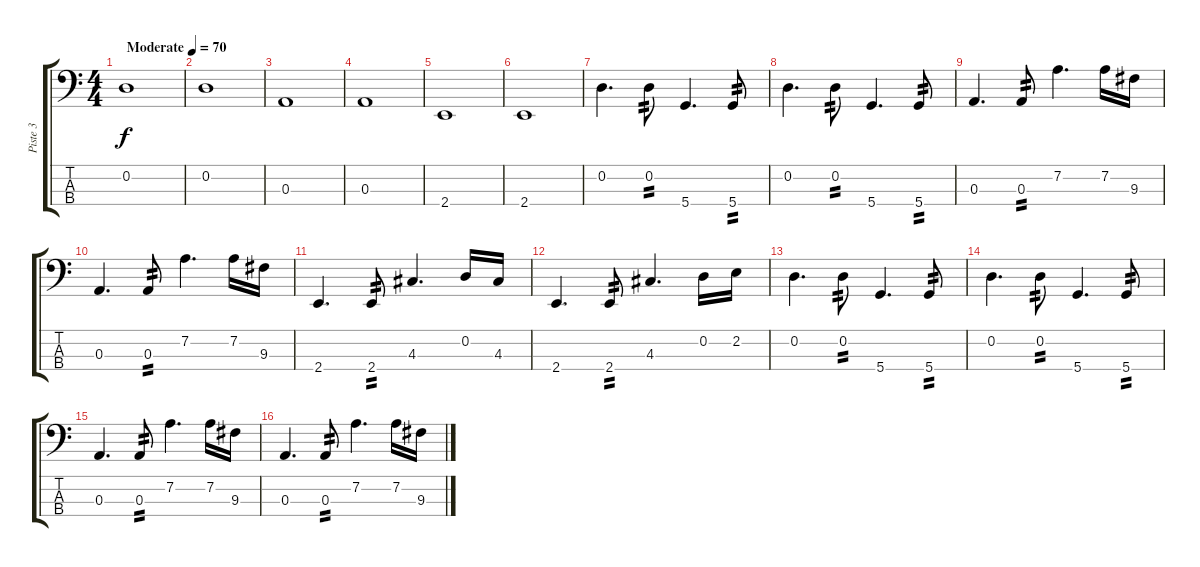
\track ("Piste 3" "Piste 3") {instrument electricbassfinger}
\staff {score tabs}
\tuning (G2 D2 A1 D1) {hide}
\ts (4 4)
\tempo (70 "Moderate")
\clef f4
\ks c
0.2.1{dy f instrument electricbassfinger} |
0.2.1 |
0.3.1 |
0.3.1 |
2.4.1 |
2.4.1 |
0.2.4{d} 0.2.8{tp 2} 5.4.4{d} 5.4.8{tp 2} |
0.2.4{d} 0.2.8{tp 2} 5.4.4{d} 5.4.8{tp 2} |
0.3.4{d} 0.3.8{tp 2} 7.2.4{d} 7.2.16 9.3.16 |
0.3.4{d} 0.3.8{tp 2} 7.2.4{d} 7.2.16 9.3.16 |
2.4.4{d} 2.4.8{tp 2} 4.3.4{d} 0.2.16 4.3.16 |
2.4.4{d} 2.4.8{tp 2} 4.3.4{d} 0.2.16 2.2.16 |
0.2.4{d} 0.2.8{tp 2} 5.4.4{d} 5.4.8{tp 2} |
0.2.4{d} 0.2.8{tp 2} 5.4.4{d} 5.4.8{tp 2} |
0.3.4{d} 0.3.8{tp 2} 7.2.4{d} 7.2.16 9.3.16 |
0.3.4{d} 0.3.8{tp 2} 7.2.4{d} 7.2.16 9.3.16
